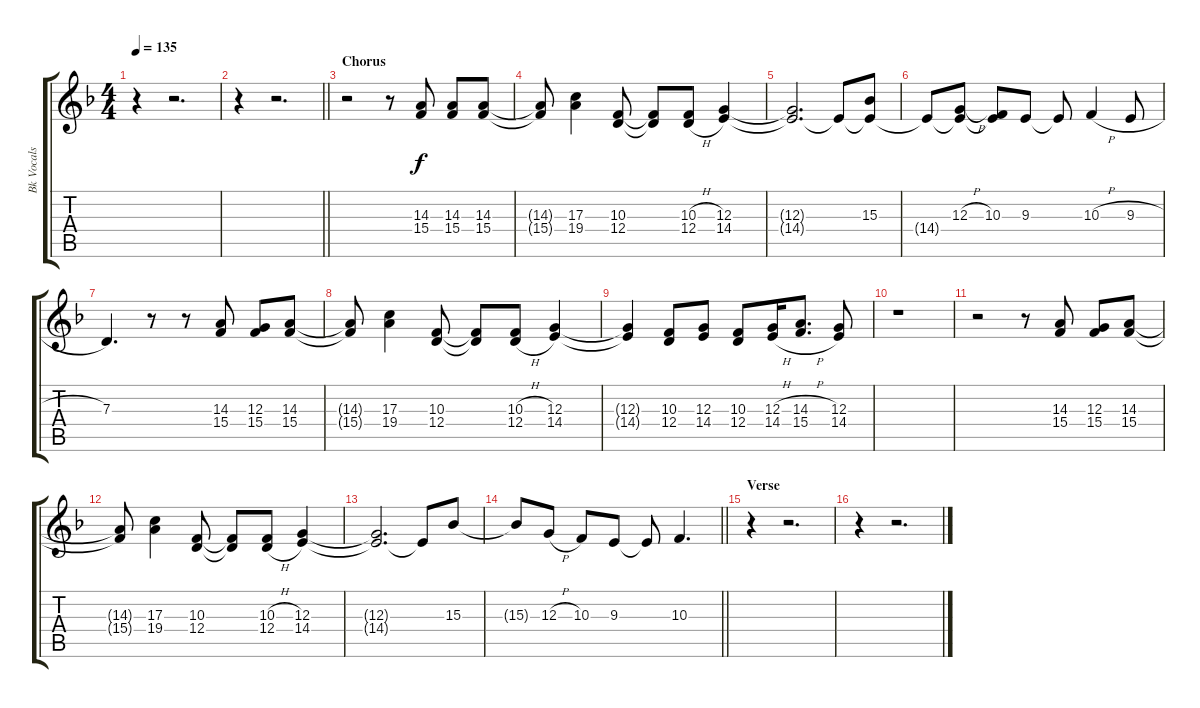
\track ("Bk Vocals" "Bk Vocals") {instrument panflute}
\staff {score tabs}
\tuning (E4 B3 G3 D3 A2 E2) {hide}
\ts (4 4)
\tempo 135
\clef g2
\ks f
r.4{dy f} r.2{d} |
\barLineRight lightlight
r.4 r.2{d} |
\section ("" "Chorus")
r.2 r.8 (14.3 15.4).8 (14.3 15.4).8 (14.3 15.4).8 |
(14.3{t} 15.4{t}).8 (17.3 19.4).4 (10.3 12.4).8 (10.3{t} 12.4{t}).8 (10.3{h} 12.4{h}).8 (12.3 14.4).4 |
(12.3{t} 14.4{t}).2{d} 14.4{t}.8 (15.3 14.4{t}).8 |
14.4{t}.8 (12.3{h} 14.4{t}).8 (10.3 14.4{t}).8 9.3.8 9.3{t}.8 10.3{h}.4 9.3{h}.8 |
7.3.4{d} r.8 r.8 (14.3 15.4).8 (12.3 15.4).8 (14.3 15.4).8 |
(14.3{t} 15.4{t}).8 (17.3 19.4).4 (10.3 12.4).8 (10.3{t} 12.4{t}).8 (10.3{h} 12.4{h}).8 (12.3 14.4).4 |
(12.3{t} 14.4{t}).4 (10.3 12.4).8 (12.3 14.4).8 (10.3 12.4).8 (12.3{h} 14.4{h}).16 (14.3{h} 15.4{h}).8{d} (12.3 14.4).8 |
r.1 |
r.2 r.8 (14.3 15.4).8 (12.3 15.4).8 (14.3 15.4).8 |
(14.3{t} 15.4{t}).8 (17.3 19.4).4 (10.3 12.4).8 (10.3{t} 12.4{t}).8 (10.3{h} 12.4{h}).8 (12.3 14.4).4 |
(12.3{t} 14.4{t}).2{d} 14.4{t}.8 15.3.8 |
\barLineRight lightlight
15.3{t}.8 12.3{h}.8 10.3.8 9.3.8 9.3{t}.8 10.3.4{d} |
\section ("" "Verse")
r.4 r.2{d} |
r.4 r.2{d}
